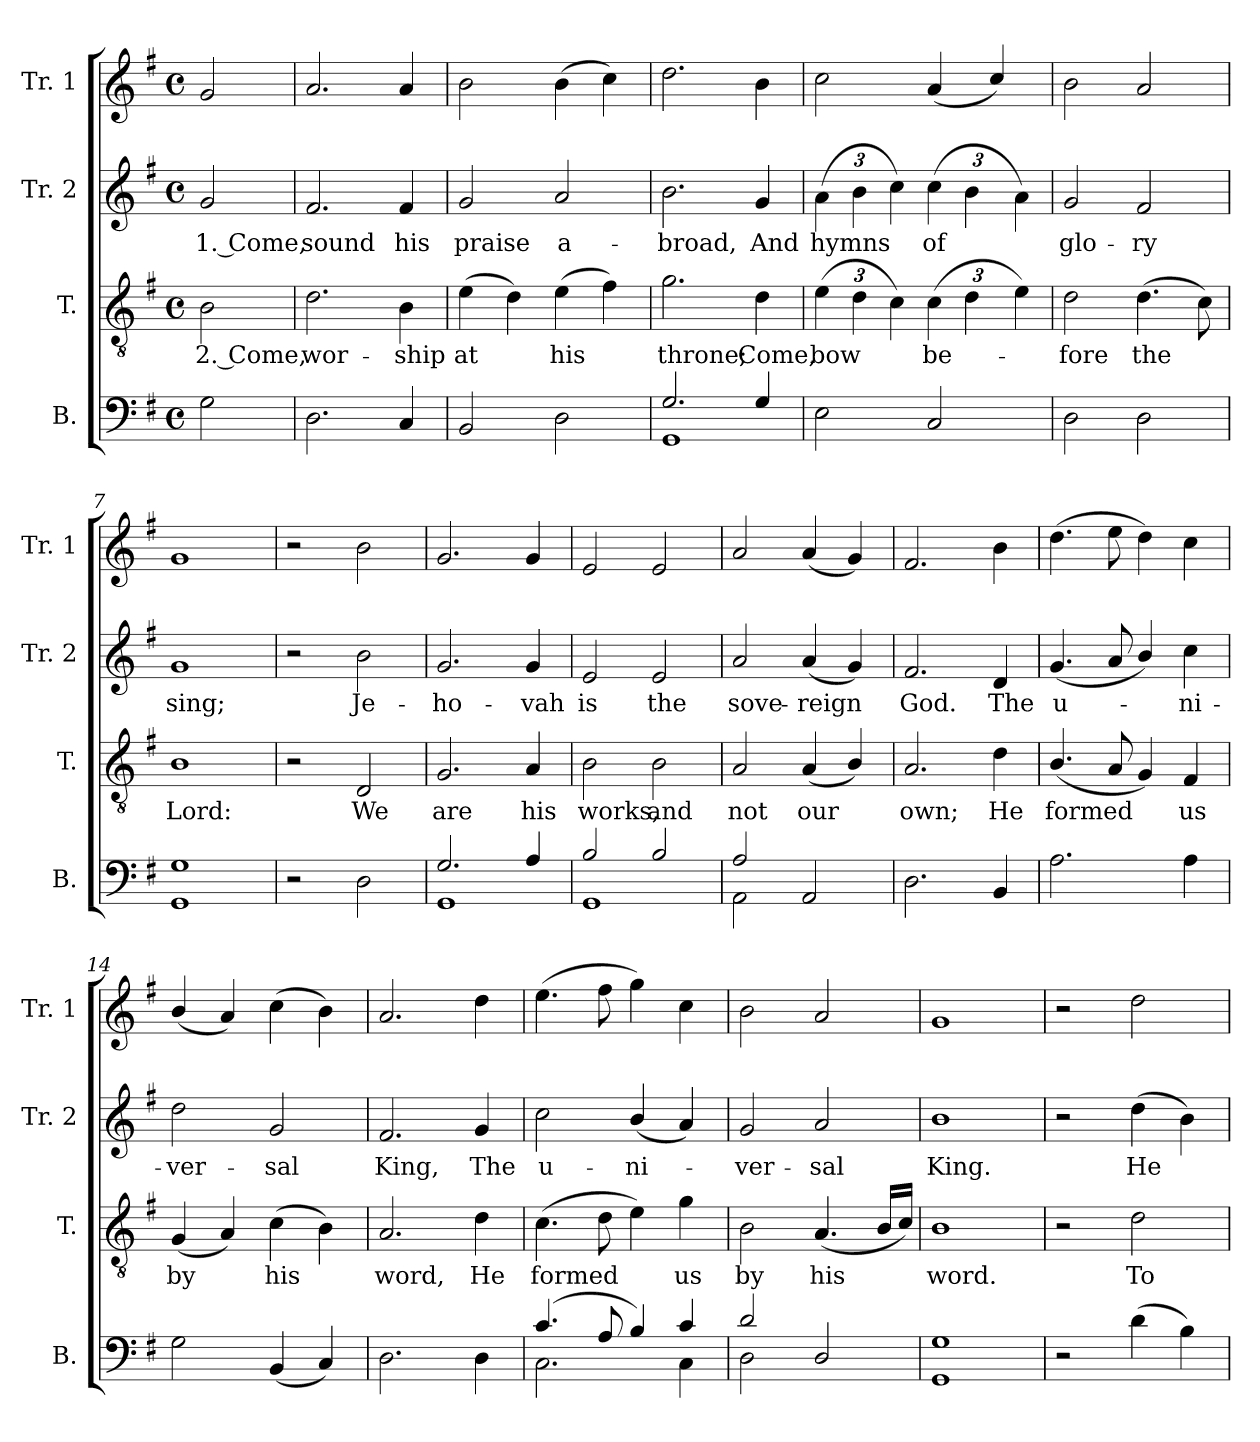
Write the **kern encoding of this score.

**kern	**kern	**text	**kern	**text	**kern
*part4	*part3	*part3	*part2	*part2	*part1
*staff4	*staff3	*staff3	*staff2	*staff2	*staff1
*I"B.	*I"T.	*	*I"Tr. 2	*	*I"Tr. 1
*I'B.	*I'T.	*	*I'Tr. 2	*	*I'Tr. 1
*clefF4	*clefGv2	*	*clefG2	*	*clefG2
*k[f#]	*k[f#]	*	*k[f#]	*	*k[f#]
*M4/4	*M4/4	*	*M4/4	*	*M4/4
*met(c)	*met(c)	*	*met(c)	*	*met(c)
*MM170	*MM170	*	*MM170	*	*MM170
=1	=1	=1	=1	=1	=1
!	!	!LO:LY:b	!	!LO:LY:b	!
2G\	2B\	2. Come,	2g/	1. Come,	2g/
=2	=2	=2	=2	=2	=2
!	!	!LO:LY:b	!	!LO:LY:b	!
2.D\	2.d\	wor-	2.f#/	sound	2.a/
!	!	!LO:LY:b	!	!LO:LY:b	!
4C/	4B\	-ship	4f#/	his	4a/
=3	=3	=3	=3	=3	=3
!	!	!LO:LY:b	!	!LO:LY:b	!
2BB/	(4e\	at	2g/	praise	2b\
.	4d\)	.	.	.	.
!	!	!LO:LY:b	!	!LO:LY:b	!
2D\	(4e\	his	2a/	a-	(4b\
.	4f#\)	.	.	.	4cc\)
=4	=4	=4	=4	=4	=4
*^	*	*	*	*	*
!	!	!	!LO:LY:b	!	!LO:LY:b	!
2.G/	1GG	2.g\	throne;	2.b\	-broad,	2.dd\
!	!	!	!LO:LY:b	!	!LO:LY:b	!
4G/	.	4d\	Come,	4g/	And	4b\
*v	*v	*	*	*	*	*
=5	=5	=5	=5	=5	=5
*	*Xbrackettup	*	*	*	*
!	!	!LO:LY:b	!	!	!
*	*	*	*Xbrackettup	*	*
!	!	!	!	!LO:LY:b	!
2E\	(6e\	bow	(6a\	hymns	2cc\
.	6d\	.	6b\	.	.
.	6c\)	.	6cc\)	.	.
!	!	!LO:LY:b	!	!LO:LY:b	!
2C/	(6c\	be-	(6cc\	of	(4a/
.	6d\	.	6b\	.	.
.	.	.	.	.	4cc/)
.	6e\)	.	6a\)	.	.
=6	=6	=6	=6	=6	=6
!	!	!LO:LY:b	!	!LO:LY:b	!
2D\	2d\	-fore	2g/	glo-	2b\
!	!	!LO:LY:b	!	!LO:LY:b	!
2D\	(4.d\	the	2f#/	-ry	2a/
.	8c\)	.	.	.	.
=7	=7	=7	=7	=7	=7
!	!	!LO:LY:b	!	!LO:LY:b	!
1GG 1G	1B	Lord:	1g	sing;	1g
=8	=8	=8	=8	=8	=8
2r	2r	.	2r	.	2r
!	!	!LO:LY:b	!	!LO:LY:b	!
2D\	2D/	We	2b\	Je-	2b\
=9	=9	=9	=9	=9	=9
*^	*	*	*	*	*
!	!	!	!LO:LY:b	!	!LO:LY:b	!
2.G/	1GG	2.G/	are	2.g/	-ho-	2.g/
!	!	!	!LO:LY:b	!	!LO:LY:b	!
4A/	.	4A/	his	4g/	-vah	4g/
=10	=10	=10	=10	=10	=10	=10
!	!	!	!LO:LY:b	!	!LO:LY:b	!
2B/	1GG	2B\	works,	2e/	is	2e/
!	!	!	!LO:LY:b	!	!LO:LY:b	!
2B/	.	2B\	and	2e/	the	2e/
=11	=11	=11	=11	=11	=11	=11
!	!	!	!LO:LY:b	!	!LO:LY:b	!
2A/	2AA\	2A/	not	2a/	sove-	2a/
!	!	!	!LO:LY:b	!	!LO:LY:b	!
2AA/	2ryy	(4A/	our	(4a/	-reign	(4a/
.	.	4B/)	.	4g/)	.	4g/)
*v	*v	*	*	*	*	*
=12	=12	=12	=12	=12	=12
!	!	!LO:LY:b	!	!LO:LY:b	!
2.D\	2.A/	own;	2.f#/	God.	2.f#/
!	!	!LO:LY:b	!	!LO:LY:b	!
4BB/	4d\	He	4d/	The	4b\
=13	=13	=13	=13	=13	=13
!	!	!LO:LY:b	!	!LO:LY:b	!
2.A\	(4.B/	formed	(4.g/	u-	(4.dd\
.	8A/	.	8a/	.	8ee\
.	4G/)	.	4b/)	.	4dd\)
!	!	!LO:LY:b	!	!LO:LY:b	!
4A\	4F#/	us	4cc\	-ni-	4cc\
=14	=14	=14	=14	=14	=14
!	!	!LO:LY:b	!	!LO:LY:b	!
2G\	(4G/	by	2dd\	-ver-	(4b/
.	4A/)	.	.	.	4a/)
!	!	!LO:LY:b	!	!LO:LY:b	!
(4BB/	(4c\	his	2g/	-sal	(4cc\
4C/)	4B\)	.	.	.	4b\)
=15	=15	=15	=15	=15	=15
!	!	!LO:LY:b	!	!LO:LY:b	!
2.D\	2.A/	word,	2.f#/	King,	2.a/
!	!	!LO:LY:b	!	!LO:LY:b	!
4D\	4d\	He	4g/	The	4dd\
=16	=16	=16	=16	=16	=16
*^	*	*	*	*	*
!	!	!	!LO:LY:b	!	!LO:LY:b	!
(4.c/	2.C\	(4.c\	formed	2cc\	u-	(4.ee\
8A/	.	8d\	.	.	.	8ff#\
!	!	!	!	!	!LO:LY:b	!
4B/)	.	4e\)	.	(4b/	-ni-	4gg\)
!	!	!	!LO:LY:b	!	!	!
4c/	4C\	4g\	us	4a/)	.	4cc\
=17	=17	=17	=17	=17	=17	=17
!	!	!	!LO:LY:b	!	!LO:LY:b	!
2d/	2D\	2B\	by	2g/	-ver-	2b\
!	!	!	!LO:LY:b	!	!LO:LY:b	!
2D/	2ryy	(4.A/	his	2a/	-sal	2a/
.	.	16B/LL	.	.	.	.
.	.	16c/JJ)	.	.	.	.
*v	*v	*	*	*	*	*
=18	=18	=18	=18	=18	=18
!	!	!LO:LY:b	!	!LO:LY:b	!
1GG 1G	1B	word.	1b	King.	1g
=19	=19	=19	=19	=19	=19
2r	2r	.	2r	.	2r
!	!	!LO:LY:b	!	!LO:LY:b	!
(4d\	2d\	To-	(4dd\	He	2dd\
4B\)	.	.	4b\)	.	.
=	=	=	=	=	=
*-	*-	*-	*-	*-	*-
